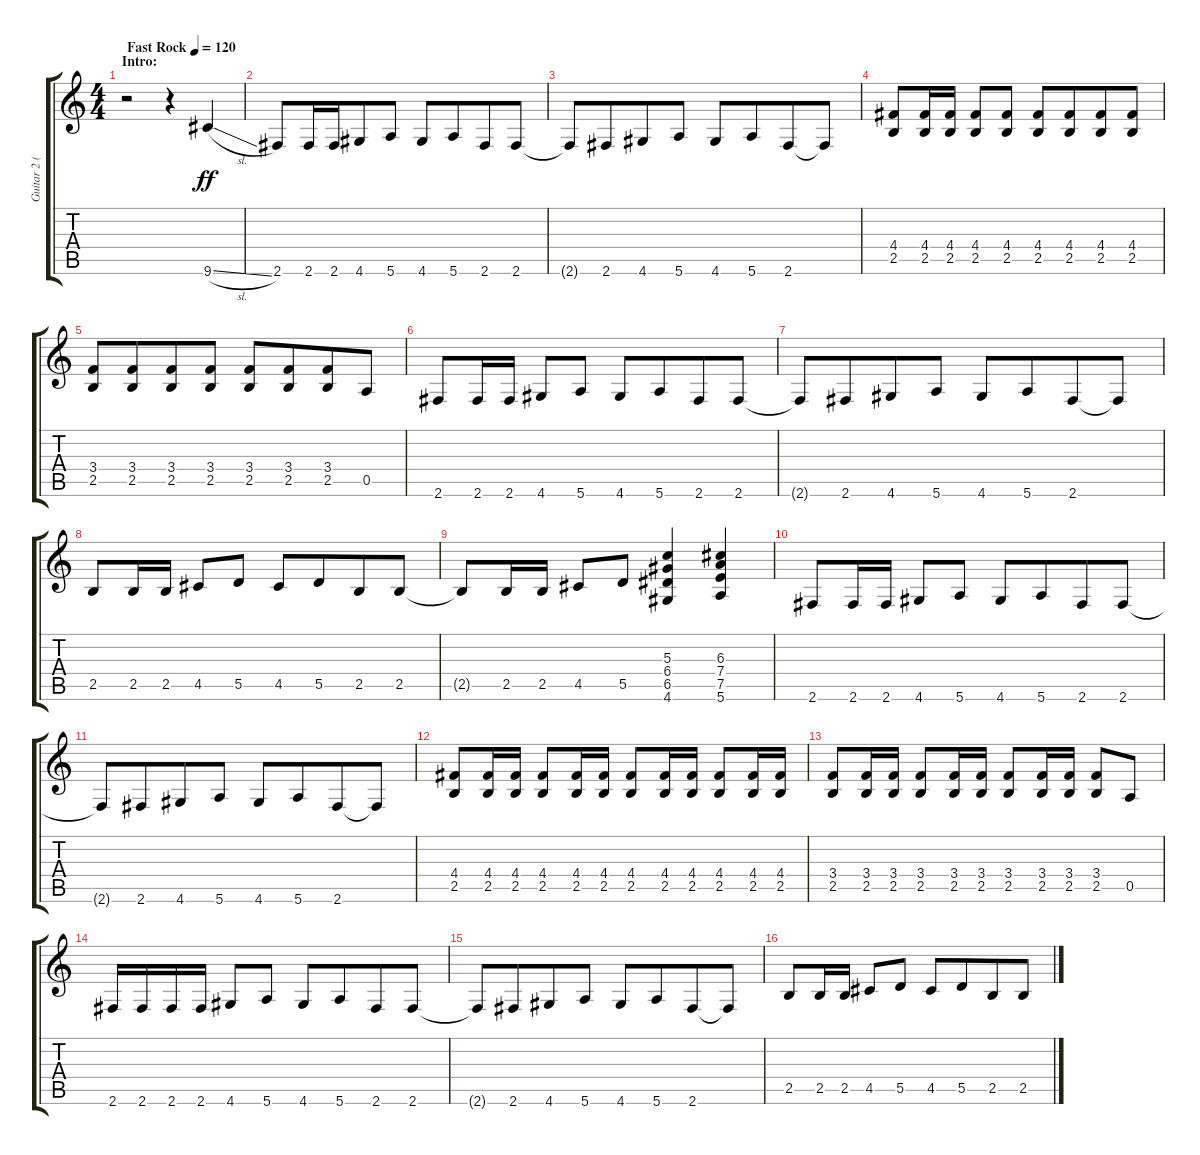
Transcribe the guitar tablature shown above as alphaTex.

\track ("Guitar 2 (Leader)" "Guitar 2 (") {instrument acousticguitarsteel}
\staff {score tabs}
\tuning (E4 B3 G3 D3 A2 E2) {hide}
\ts (4 4)
\section ("" "Intro:")
\tempo (120 "Fast Rock")
\clef g2
\ks c
r.2{dy ff instrument acousticguitarsteel} r.4 9.6{sl}.4 |
2.6.8 2.6.16 2.6.16{beam merge} 4.6.8 5.6.8 4.6.8 5.6.8{beam merge} 2.6.8 2.6.8 |
2.6{t}.8 2.6.8{beam merge} 4.6.8 5.6.8 4.6.8 5.6.8{beam merge} 2.6.8 2.6{t}.8 |
(4.4 2.5).8 (4.4 2.5).16 (4.4 2.5).16 (4.4 2.5).8 (4.4 2.5).8 (4.4 2.5).8 (4.4 2.5).8{beam merge} (4.4 2.5).8 (4.4 2.5).8 |
(3.4 2.5).8 (3.4 2.5).8{beam merge} (3.4 2.5).8 (3.4 2.5).8 (3.4 2.5).8 (3.4 2.5).8{beam merge} (3.4 2.5).8 0.5.8 |
2.6.8 2.6.16 2.6.16 4.6.8 5.6.8 4.6.8 5.6.8{beam merge} 2.6.8 2.6.8 |
2.6{t}.8 2.6.8{beam merge} 4.6.8 5.6.8 4.6.8 5.6.8{beam merge} 2.6.8 2.6{t}.8 |
2.5.8 2.5.16 2.5.16 4.5.8 5.5.8 4.5.8 5.5.8{beam merge} 2.5.8 2.5.8 |
2.5{t}.8 2.5.16 2.5.16 4.5.8 5.5.8 (5.3 6.4 6.5 4.6).4 (6.3 7.4 7.5 5.6).4 |
2.6.8 2.6.16 2.6.16 4.6.8 5.6.8 4.6.8 5.6.8{beam merge} 2.6.8 2.6.8 |
2.6{t}.8 2.6.8{beam merge} 4.6.8 5.6.8 4.6.8 5.6.8{beam merge} 2.6.8 2.6{t}.8 |
(4.4 2.5).8 (4.4 2.5).16 (4.4 2.5).16 (4.4 2.5).8 (4.4 2.5).16 (4.4 2.5).16 (4.4 2.5).8 (4.4 2.5).16 (4.4 2.5).16 (4.4 2.5).8 (4.4 2.5).16 (4.4 2.5).16 |
(3.4 2.5).8 (3.4 2.5).16 (3.4 2.5).16 (3.4 2.5).8 (3.4 2.5).16 (3.4 2.5).16 (3.4 2.5).8 (3.4 2.5).16 (3.4 2.5).16 (3.4 2.5).8 0.5.8 |
2.6.16 2.6.16 2.6.16 2.6.16 4.6.8 5.6.8 4.6.8 5.6.8{beam merge} 2.6.8 2.6.8 |
2.6{t}.8 2.6.8{beam merge} 4.6.8 5.6.8 4.6.8 5.6.8{beam merge} 2.6.8 2.6{t}.8 |
2.5.8 2.5.16 2.5.16 4.5.8 5.5.8 4.5.8 5.5.8{beam merge} 2.5.8 2.5.8
